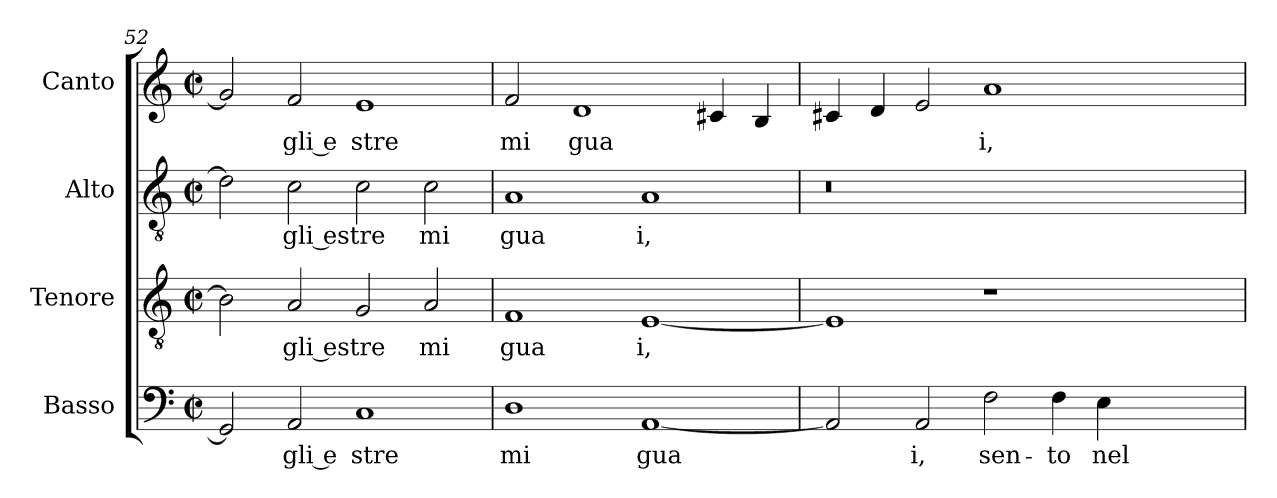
**kern	**text	**kern	**text	**kern	**text	**kern	**text
*part4	*part4	*part3	*part3	*part2	*part2	*part1	*part1
*staff4	*staff4	*staff3	*staff3	*staff2	*staff2	*staff1	*staff1
*I"Basso	*	*I"Tenore	*	*I"Alto	*	*I"Canto	*
*clefF4	*	*clefGv2	*	*clefGv2	*	*clefG2	*
*M2/2	*	*M2/2	*	*M2/2	*	*M2/2	*
*met(c|)	*	*met(c|)	*	*met(c|)	*	*met(c|)	*
=52	=52	=52	=52	=52	=52	=52	=52
2GG/]	.	2B-\]	.	2d\]	.	2g/]	.
!	!LO:LY:b:rj	!	!LO:LY:b:rj	!	!LO:LY:b:rj	!	!LO:LY:b:rj
2AA/	gli e	2A/	gli estre	2c\	gli estre	2f/	gli e
!	!LO:LY:b:cj	!	!	!	!	!	!LO:LY:b:cj
1C	stre	(2G/	.	2c\	.	1e	stre
!	!	!	!LO:LY:b:cj	!	!LO:LY:b:cj	!	!
.	.	2A/	mi	2c\	mi	.	.
=53	=53	=53	=53	=53	=53	=53	=53
!	!LO:LY:b:cj	!	!LO:LY:b:cj	!	!LO:LY:b:cj	!	!LO:LY:b:cj
1D	mi	1F	gua	1A	gua	2f/	mi
!	!	!	!	!	!	!	!LO:LY:b
.	.	.	.	.	.	1d	gua
!	!LO:LY:b	!	!LO:LY:b:rj	!	!LO:LY:b:cj	!	!
[>1AA	gua	[>1E	i,	1A	i,	.	.
.	.	.	.	.	.	4c#X/	.
.	.	.	.	.	.	4B/	.
!!LO:LB:g=z
=54	=54	=54	=54	=54	=54	=54	=54
2AA/]	.	1E]	.	0r	.	4c#/	.
.	.	.	.	.	.	4d/	.
!	!LO:LY:b:cj	!	!	!	!	!	!
2AA/	i,	.	.	.	.	2e/	.
!	!LO:LY:b:cj	!LO:N:vis=1	!	!	!	!	!LO:LY:b:cj
2F\	sen-	0r	.	.	.	1a	i,
!	!LO:LY:b:cj	!	!	!	!	!	!
4F\	-to	.	.	.	.	.	.
!	!LO:LY:b:cj	!	!	!	!	!	!
4E\	nel	.	.	.	.	.	.
1ryy	.	.	.	1ryy	.	1ryy	.
=	=	=	=	=	=	=	=
*-	*-	*-	*-	*-	*-	*-	*-
